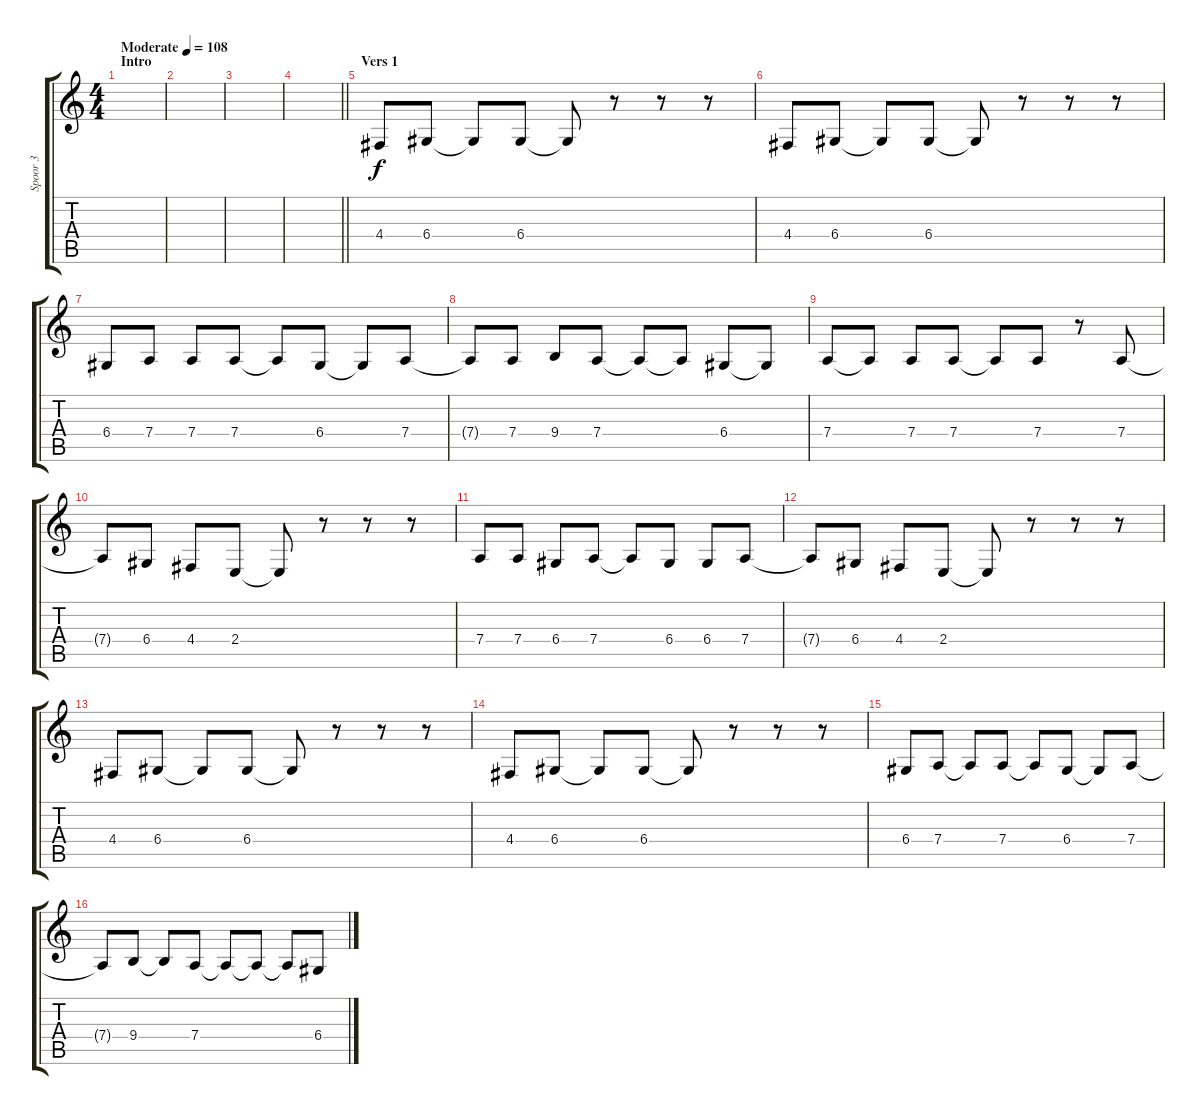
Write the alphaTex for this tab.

\track ("Spoor 3" "Spoor 3") {instrument tenorsax}
\staff {score tabs}
\tuning (E4 B3 G3 D3 A2 E2) {hide}
\ts (4 4)
\section ("" "Intro")
\tempo (108 "Moderate")
\clef g2
\ks c
|
|
|
\barLineRight lightlight
|
\section ("" "Vers 1")
4.4.8 6.4.8 6.4{t}.8 6.4.8 6.4{t}.8 r.8 r.8 r.8 |
4.4.8 6.4.8 6.4{t}.8 6.4.8 6.4{t}.8 r.8 r.8 r.8 |
6.4.8 7.4.8 7.4.8 7.4.8 7.4{t}.8 6.4.8 6.4{t}.8 7.4.8 |
7.4{t}.8 7.4.8 9.4.8 7.4.8 7.4{t}.8 7.4{t}.8 6.4.8 6.4{t}.8 |
7.4.8 7.4{t}.8 7.4.8 7.4.8 7.4{t}.8 7.4.8 r.8 7.4.8 |
7.4{t}.8 6.4.8 4.4.8 2.4.8 2.4{t}.8 r.8 r.8 r.8 |
7.4.8 7.4.8 6.4.8 7.4.8 7.4{t}.8 6.4.8 6.4.8 7.4.8 |
7.4{t}.8 6.4.8 4.4.8 2.4.8 2.4{t}.8 r.8 r.8 r.8 |
4.4.8 6.4.8 6.4{t}.8 6.4.8 6.4{t}.8 r.8 r.8 r.8 |
4.4.8 6.4.8 6.4{t}.8 6.4.8 6.4{t}.8 r.8 r.8 r.8 |
6.4.8 7.4.8 7.4{t}.8 7.4.8 7.4{t}.8 6.4.8 6.4{t}.8 7.4.8 |
7.4{t}.8 9.4.8 9.4{t}.8 7.4.8 7.4{t}.8 7.4{t}.8 7.4{t}.8 6.4.8
